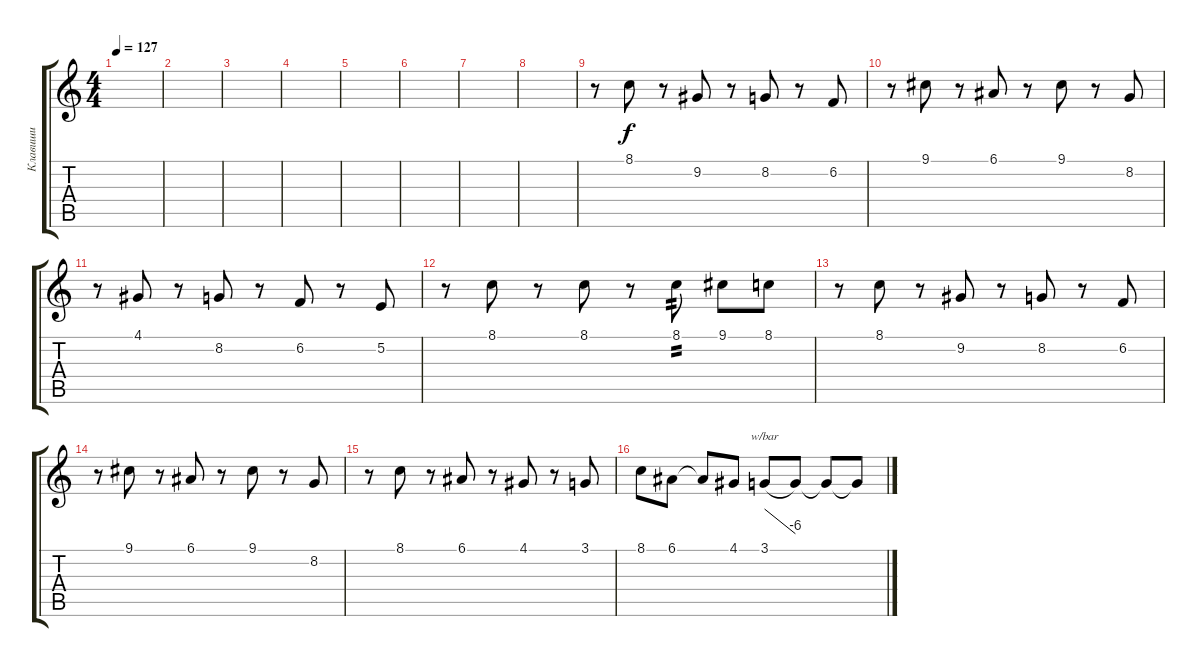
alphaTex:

\track ("Клавиши" "Клавиши") {instrument electricpiano1}
\staff {score tabs}
\tuning (E4 B3 G3 D3 A2 E2) {hide}
\ts (4 4)
\tempo 127
\clef g2
\ks c
|
|
|
|
|
|
|
|
r.8 8.1.8 r.8 9.2.8 r.8 8.2.8 r.8 6.2.8 |
r.8 9.1.8 r.8 6.1.8 r.8 9.1.8 r.8 8.2.8 |
r.8 4.1.8 r.8 8.2.8 r.8 6.2.8 r.8 5.2.8 |
r.8 8.1.8 r.8 8.1.8 r.8 8.1.8{tp 2} 9.1.8 8.1.8 |
r.8 8.1.8 r.8 9.2.8 r.8 8.2.8 r.8 6.2.8 |
r.8 9.1.8 r.8 6.1.8 r.8 9.1.8 r.8 8.2.8 |
r.8 8.1.8 r.8 6.1.8 r.8 4.1.8 r.8 3.1.8 |
8.1.8 6.1.8 6.1{t}.8 4.1.8 3.1.8{tbe (dive default 0 0 60 -24)} 3.1{t}.8 3.1{t}.8 3.1{t}.8
